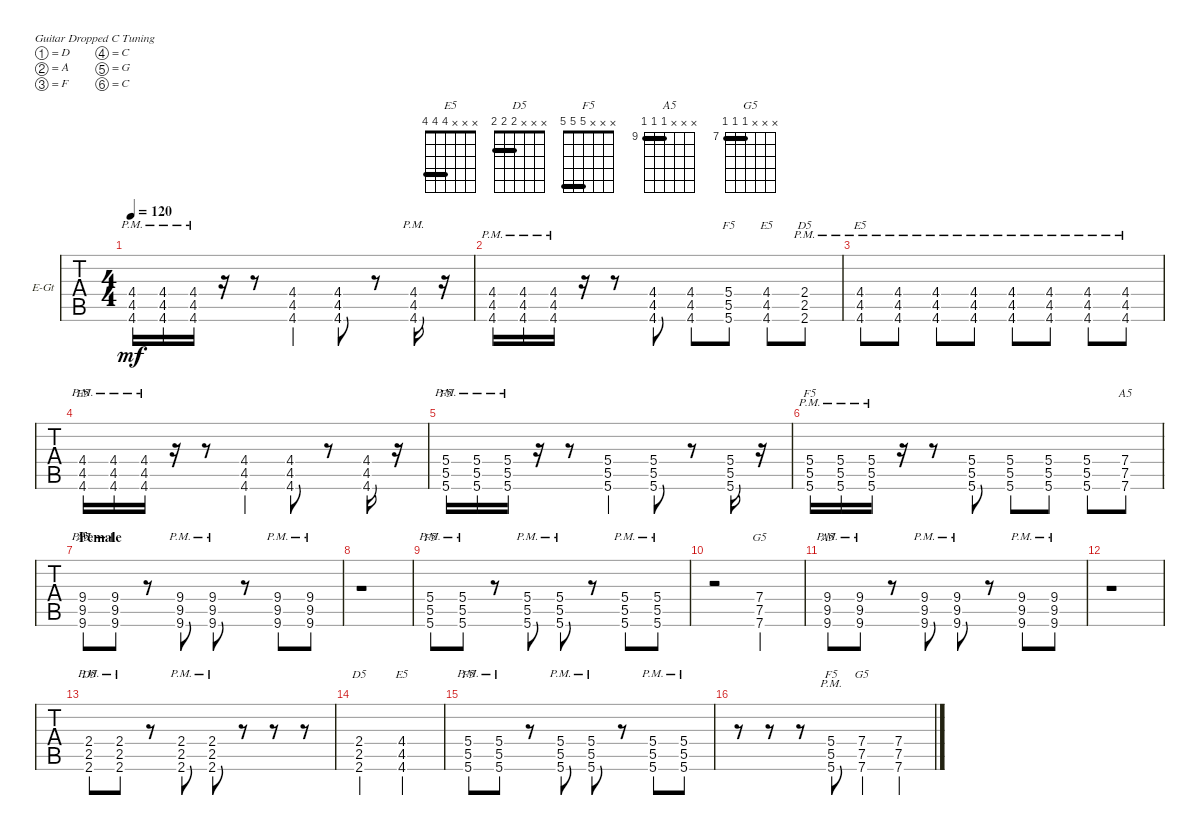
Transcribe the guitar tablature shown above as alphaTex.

\defaultSystemsLayout 4
\bracketExtendMode groupsimilarinstruments
\firstSystemTrackNameOrientation horizontal
\otherSystemsTrackNameOrientation horizontal
\track ("Electric Guitar" "E-Gt") {solo instrument distortionguitar}
\staff {tabs}
\tuning (D4 A3 F3 C3 G2 C2)
\chord ("E5" x x x 4 4 4) {barre (4 4)}
\chord ("D5" x x x 2 2 2) {barre (2 2)}
\chord ("F5" x x x 5 5 5) {barre (5 5)}
\chord ("A5" x x x 9 9 9) {firstfret 9 barre (9 9)}
\chord ("G5" x x x 7 7 7) {firstfret 7 barre (7 7)}
\ts (4 4)
\tempo 120
\clef g2
\scale
0.26511
\ks c
(4.6{pm} 4.5{pm} 4.4{pm}).16{dy mf} (4.6{pm} 4.5{pm} 4.4{pm}).16 (4.6{pm} 4.5{pm} 4.4{pm}).16 r.16 r.8 (4.6 4.5 4.4).4 (4.6 4.5 4.4).8 r.8 (4.6 4.5 4.4{pm}).16 r.16 |
\scale
0.257934 (4.6{pm} 4.5{pm} 4.4{pm}).16 (4.6{pm} 4.5{pm} 4.4{pm}).16 (4.6{pm} 4.5{pm} 4.4{pm}).16 r.16 r.8 (4.6 4.5 4.4).8 (4.6 4.5 4.4).8 (5.6 5.5 5.4).8{ch "F5"} (4.6 4.5 4.4).8{ch "E5"} (2.6{pm} 2.5{pm} 2.4{pm}).8{ch "D5"} |
\scale
0.246646 (4.6{pm} 4.5{pm} 4.4{pm}).8{ch "E5"} (4.6{pm} 4.5{pm} 4.4{pm}).8 (4.6{pm} 4.5{pm} 4.4{pm}).8 (4.6{pm} 4.5{pm} 4.4{pm}).8 (4.6{pm} 4.5{pm} 4.4{pm}).8 (4.6{pm} 4.5{pm} 4.4{pm}).8 (4.6{pm} 4.5{pm} 4.4{pm}).8 (4.6{pm} 4.5{pm} 4.4{pm}).8 |
\scale
0.288012 (4.6{pm} 4.5{pm} 4.4{pm}).16{ch "E5"} (4.6{pm} 4.5{pm} 4.4{pm}).16 (4.6{pm} 4.5{pm} 4.4{pm}).16 r.16 r.8 (4.6 4.5 4.4).4 (4.6 4.5 4.4).8 r.8 (4.6 4.5 4.4).16 r.16 |
\scale
0.295082 (5.4{pm} 5.5{pm} 5.6{pm}).16{ch "F5"} (5.4{pm} 5.5{pm} 5.6{pm}).16 (5.4{pm} 5.5{pm} 5.6{pm}).16 r.16 r.8 (5.4 5.5 5.6).4 (5.4 5.5 5.6).8 r.8 (5.4 5.5 5.6).16 r.16 |
\scale
0.287489 (5.4{pm} 5.5{pm} 5.6{pm}).16{ch "F5"} (5.4{pm} 5.5{pm} 5.6{pm}).16 (5.4{pm} 5.5{pm} 5.6{pm}).16 r.16 r.8 (5.4 5.5 5.6).8 (5.4 5.5 5.6).8 (5.4 5.5 5.6).8 (5.4 5.5 5.6).8 (7.4 7.5 7.6).8{ch "A5"} |
\section ("" "Female")
\scale
0.264463 (9.4{pm} 9.5{pm} 9.6{pm}).8{ch "A5"} (9.6{pm} 9.5{pm} 9.4{pm}).8 r.8 (9.4{pm} 9.5{pm} 9.6{pm}).8 (9.6{pm} 9.5{pm} 9.4{pm}).8 r.8 (9.4{pm} 9.5{pm} 9.6{pm}).8 (9.6{pm} 9.5{pm} 9.4{pm}).8 |
\scale
0.157405 r.1 |
\scale
0.258519 (5.4{pm} 5.5{pm} 5.6{pm}).8{ch "F5"} (5.6{pm} 5.5{pm} 5.4{pm}).8 r.8 (5.4{pm} 5.5{pm} 5.6{pm}).8 (5.6{pm} 5.5{pm} 5.4{pm}).8 r.8 (5.4{pm} 5.5{pm} 5.6{pm}).8 (5.6{pm} 5.5{pm} 5.4{pm}).8 |
\scale
0.216082 r.2 (7.6 7.5 7.4).2{ch "G5"} |
\scale
0.268134 (9.4{pm} 9.5{pm} 9.6{pm}).8{ch "A5"} (9.6{pm} 9.5{pm} 9.4{pm}).8 r.8 (9.4{pm} 9.5{pm} 9.6{pm}).8 (9.6{pm} 9.5{pm} 9.4{pm}).8 r.8 (9.4{pm} 9.5{pm} 9.6{pm}).8 (9.6{pm} 9.5{pm} 9.4{pm}).8 |
\scale
0.160233 r.1 |
\scale
0.268765 (2.4{pm} 2.5{pm} 2.6{pm}).8{ch "D5"} (2.6{pm} 2.5{pm} 2.4{pm}).8 r.8 (2.4{pm} 2.5{pm} 2.6{pm}).8 (2.6{pm} 2.5{pm} 2.4{pm}).8 r.8 r.8 r.8 |
\scale
0.222657 (2.6 2.5 2.4).2{ch "D5"} (4.4 4.5 4.6).2{ch "E5"} |
\scale
0.289855 (5.4{pm} 5.5{pm} 5.6{pm}).8{ch "F5"} (5.6{pm} 5.5{pm} 5.4{pm}).8 r.8 (5.4{pm} 5.5{pm} 5.6{pm}).8 (5.6{pm} 5.5{pm} 5.4{pm}).8 r.8 (5.4{pm} 5.5{pm} 5.6{pm}).8 (5.6{pm} 5.5{pm} 5.4{pm}).8 |
\scale
0.194641 r.8 r.8 r.8 (5.4{pm} 5.5{pm} 5.6{pm}).8{ch "F5"} (7.4 7.5 7.6).4{ch "G5"} (7.6 7.5 7.4).4
